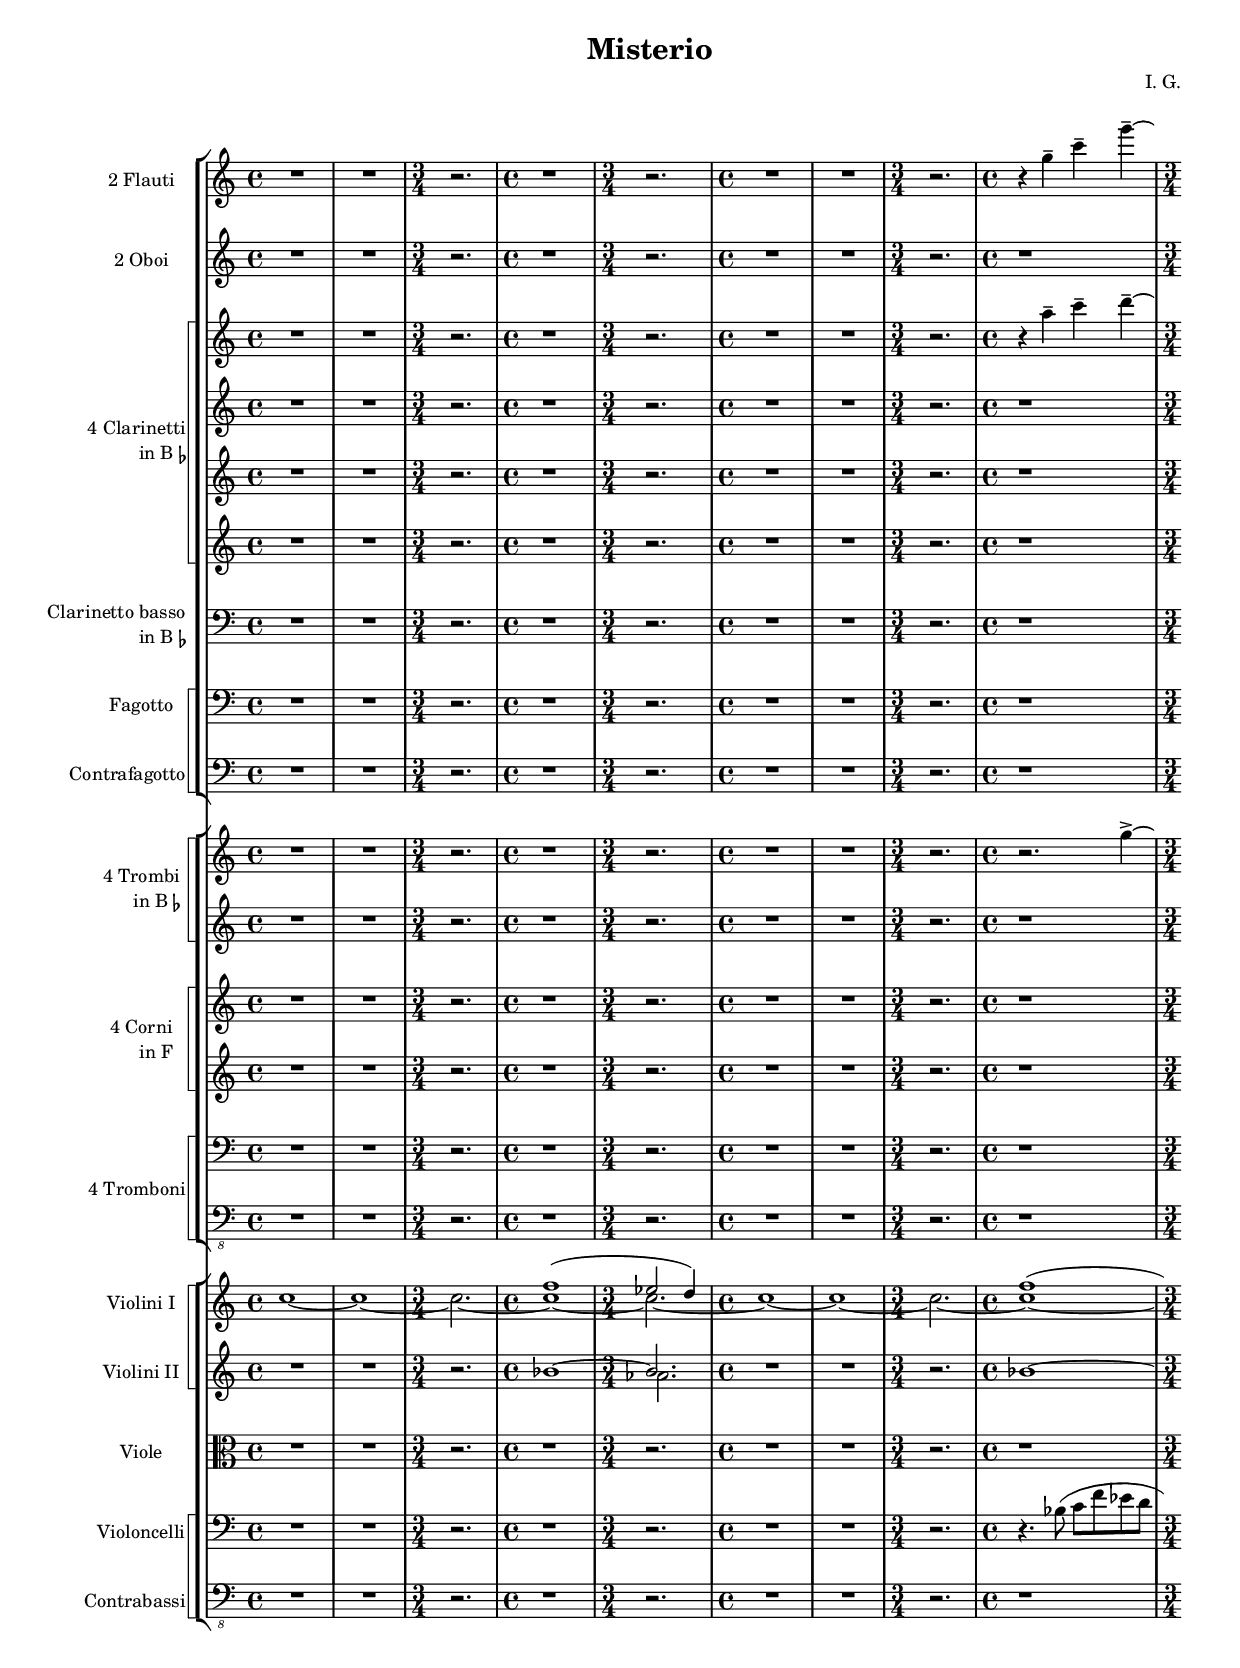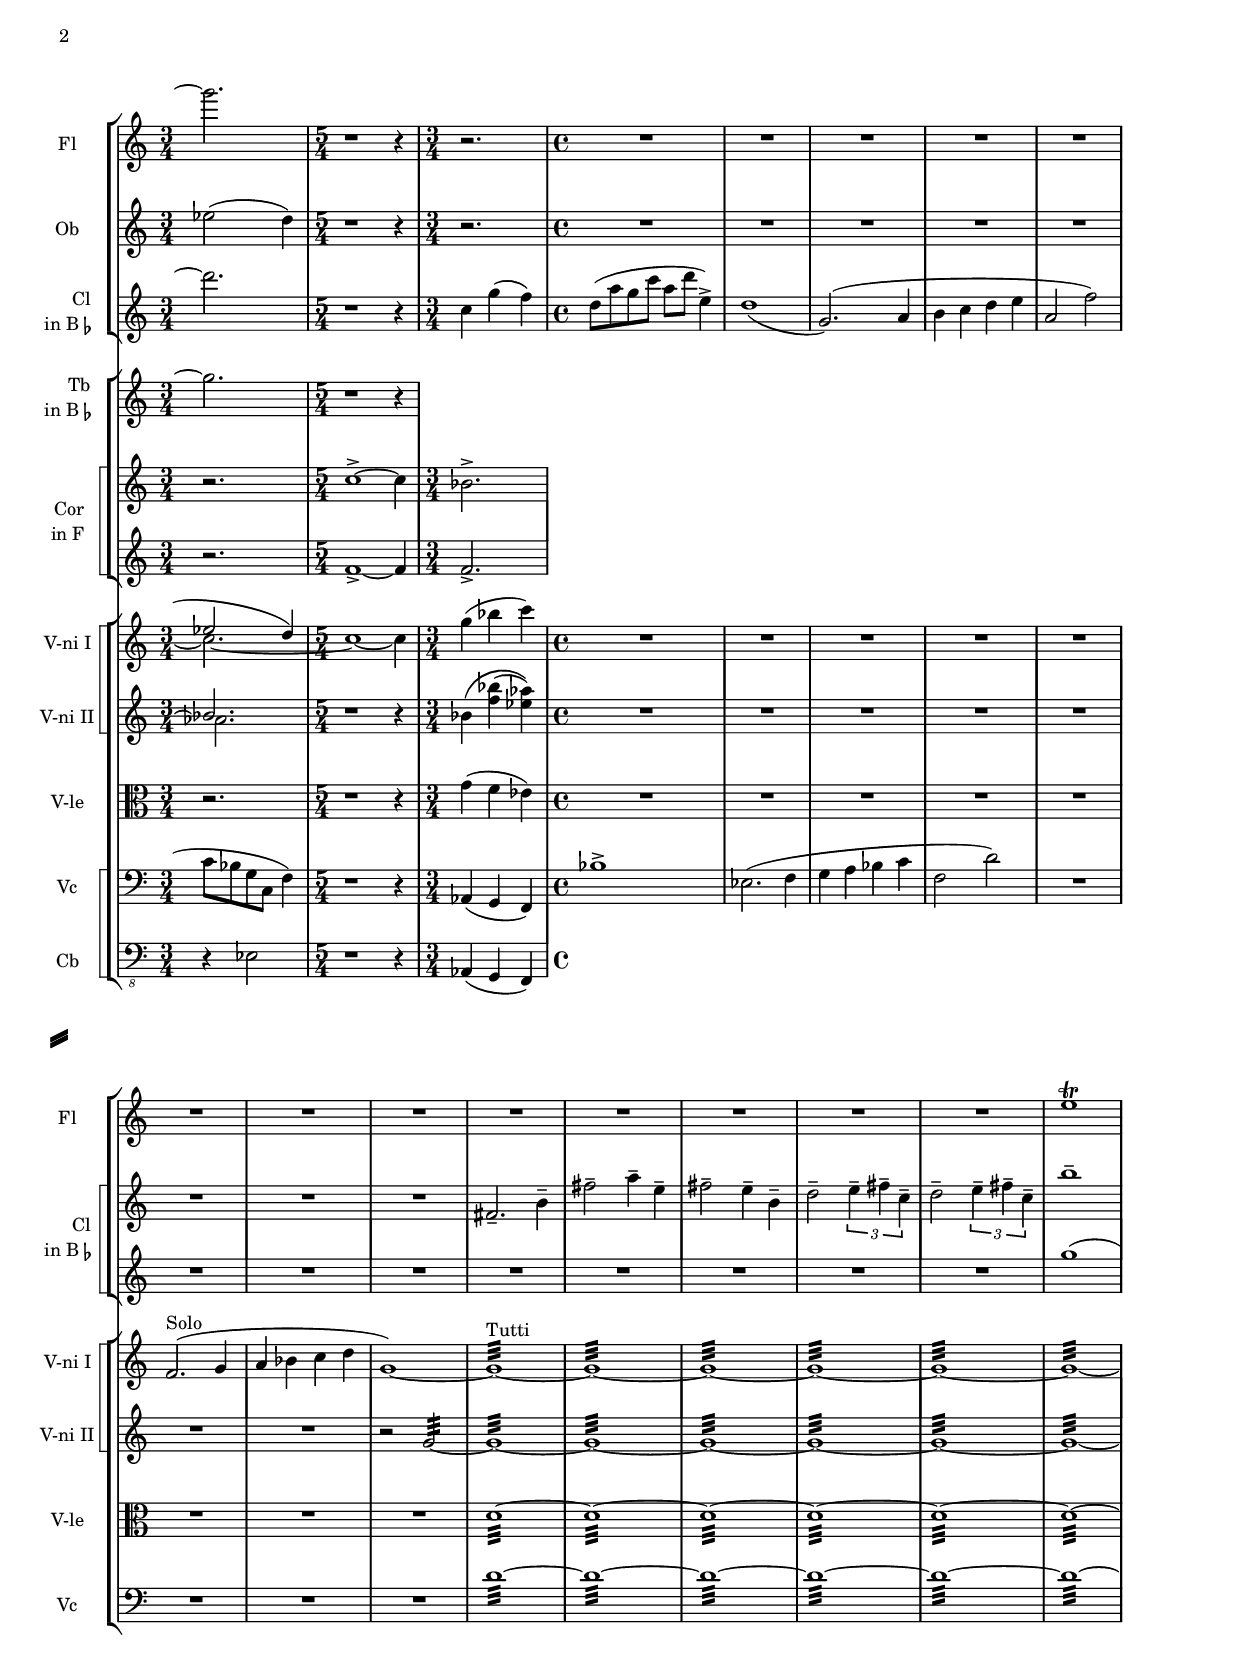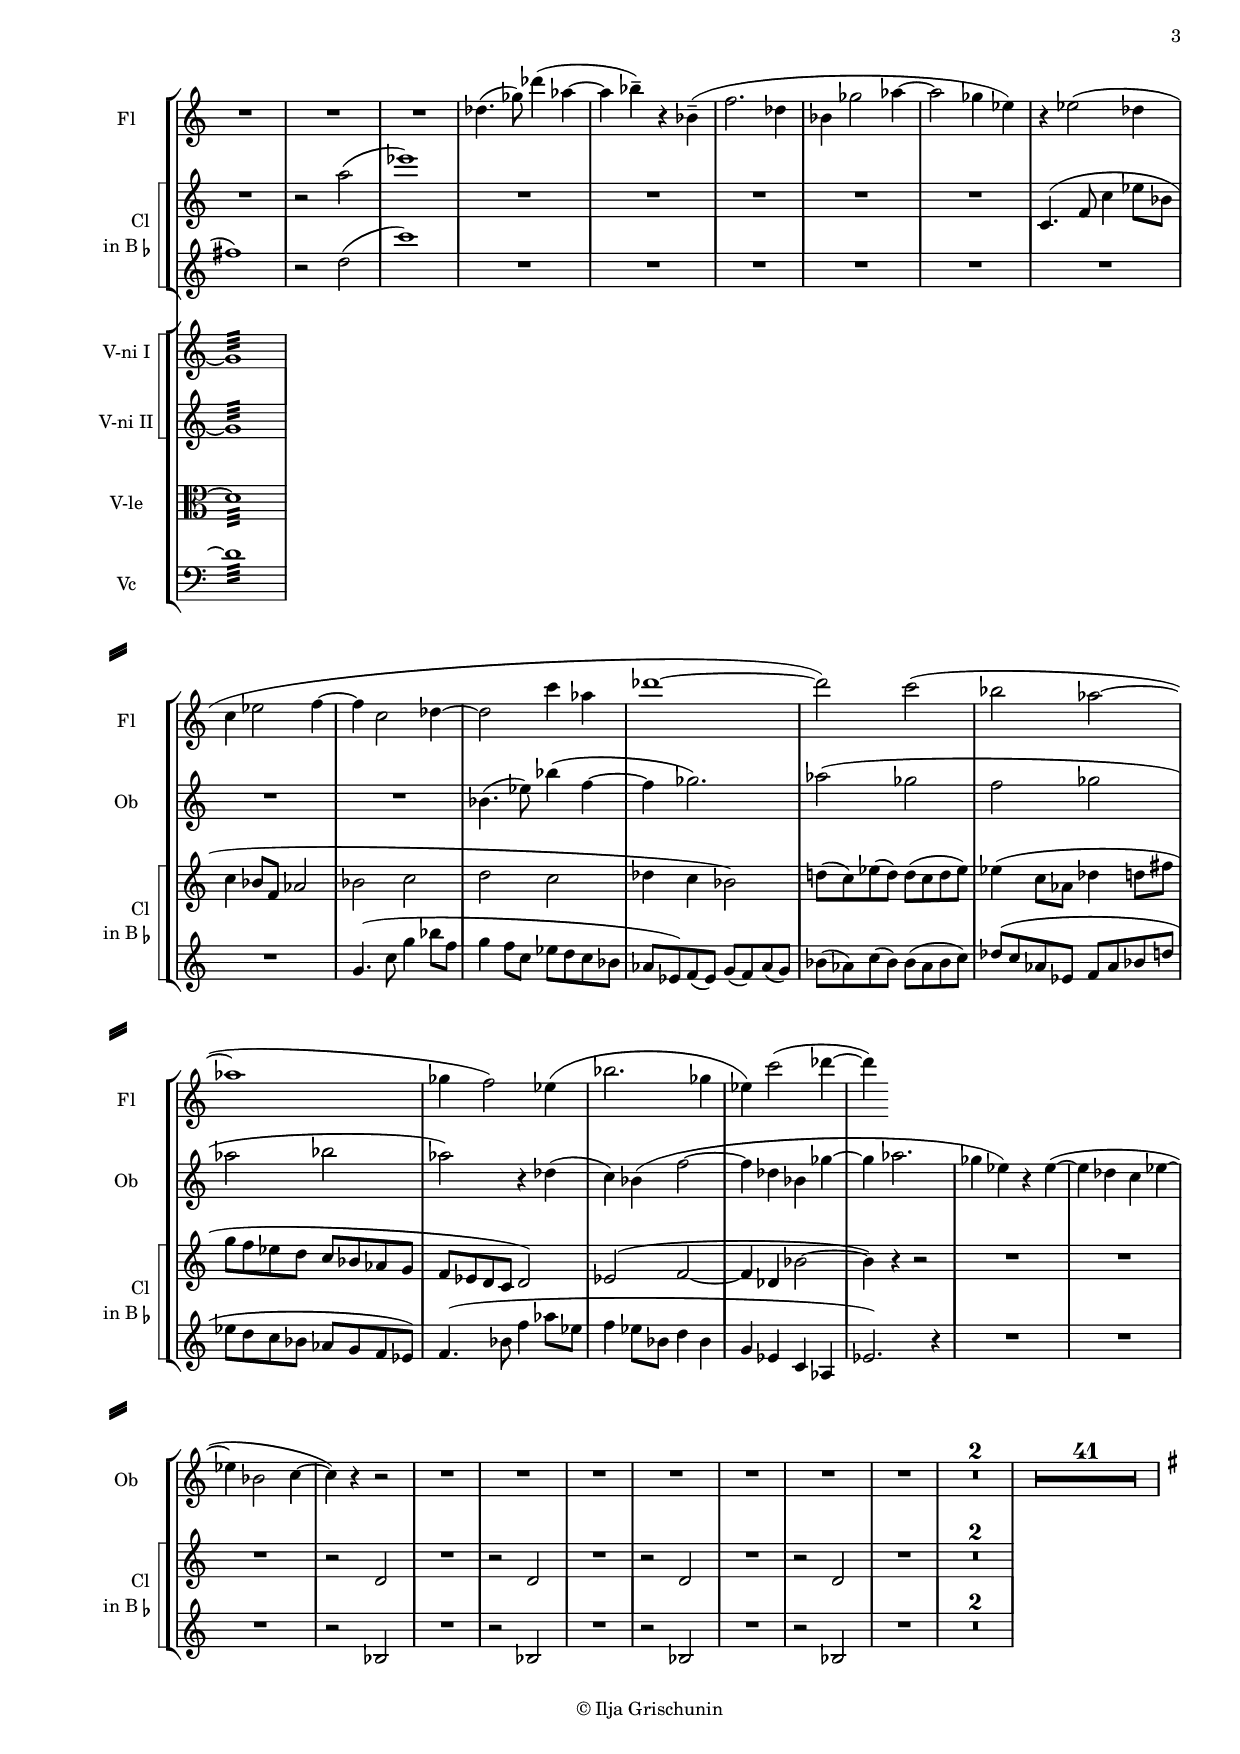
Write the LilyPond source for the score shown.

\version "2.19.15"
%\version "2.18.2"

\language "deutsch"

\header {
  title = "Misterio"
  meter = ""
  composer = "I. G."
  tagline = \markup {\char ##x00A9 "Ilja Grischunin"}
}

#(ly:set-option 'relative-includes #t)
#(set-global-staff-size 16)
\paper {
  system-separator-markup = \slashSeparator
  %#(set-paper-size "a4")
  indent = 1.5\cm  % space for instrumentName
  short-indent = 1.0\cm  % space for shortInstrumentName
  top-system-spacing #'basic-distance = #15
  top-markup-spacing #'basic-distance = #8
  markup-system-spacing #'basic-distance = #26
  system-system-spacing #'basic-distance = #20
  last-bottom-spacing #'basic-distance = #15
  two-sided = ##t
  inner-margin = 20
  outer-margin = 10
}

\layout {
  \context {
    \RemoveEmptyStaffContext
  }
  \context {
    \Score
    \remove "Timing_translator"
    \remove "Default_bar_line_engraver"
  }
  \context {
    \Staff
    \consists "Timing_translator"
    \consists "Default_bar_line_engraver"
  }
}

\version "2.19.15"
%\version "2.18.0"

\language "deutsch"

%%%%%%%%%%%%%%%%%%%%%%%%%%%%%%%%%%%%%%%%%%%%%%%%
fluteEinsMusic = \relative {
  %\override Staff.TimeSignature #'stencil = ##f
  \set Score.skipBars = ##t
  \time 4/4 R1*2
  \time 3/4 r2.
  \time 4/4 r1
  \time 3/4 r2.
  \time 4/4 R1*2
  \time 3/4 r2.
  \time 4/4 r4 g''-- c-- g'--~
  \time 3/4 g2.
  \time 5/4 r1 r4
  \time 3/4 r2.
  \time 4/4 R1*13 e,1\trill R1*3
  des4.( ges8) des'4( as~ as b--) r b,--(
  f'2. des4 b ges'2 as4~ as2 ges4 es)
  r4 es2( des4 c es2 f4~ f c2 des4~ des2 c'4 as des1~
  des2) c( b as~ as1 ges4 f2) es4( b'2. ges4 es) c'2( des4~
  des)
}

%%%%%%%%%%%%%%%%%%%%%%%%%%%%%%%%%%%%%%%%%%%%%%%%
fluteZweiMusic = \relative {
  \set Score.skipBars = ##t
  \time 4/4 R1*2
  \time 3/4 r2.
  \time 4/4 r1
  \time 3/4 r2.
  \time 4/4 R1*2
  \time 3/4 r2.
  \time 4/4 r1
  \time 3/4 r2.
  \time 5/4 r1 r4
  \time 3/4 r2.
  \time 4/4 R1*13 c''1\trill R1*8
  r2. b4( f'2. des4 b ges'2 as4~ as2 ges4 f es des c b)
  des( c) es( des) ges( f es ges f des) ges( f)
  ges2( as4 ges~ ges f es des es2 as \parenthesize a!4)
}

\version "2.19.15"
%\version "2.18.0"
\language "deutsch"

%%%%%%%%%%%%%%%%%%%%%%%%%%%%%%%%%%%%%%%%%%%%%%%%
oboeEinsMusic = \relative {
  %\override Staff.TimeSignature #'stencil = ##f
  \set Score.skipBars = ##t
  \time 4/4 R1*2
  \time 3/4 r2.
  \time 4/4 r1
  \time 3/4 r2.
  \time 4/4 R1*2
  \time 3/4 r2.
  \time 4/4 r1
  \time 3/4 es''2( d4)
  \time 5/4 r1 r4
  \time 3/4 r2.
  \time 4/4 R1*25 b4.( es8) b'4( f~ f ges2.)
  as2( ges f ges as b as) r4 des,( c) b( f'2~
  f4 des b ges'~ ges as2. ges4 es) r es(~
  es des c es~ es b2 c4~ c) r r2 R1*50
  \key g \major
}

%%%%%%%%%%%%%%%%%%%%%%%%%%%%%%%%%%%%%%%%%%%%%%%%
oboeZweiMusic = \relative {
  \set Score.skipBars = ##t
  \time 4/4 R1*2
  \time 3/4 r2.
  \time 4/4 r1
  \time 3/4 r2.
  \time 4/4 R1*2
  \time 3/4 r2.
  \time 4/4 r1
  \time 3/4 r2.
  \time 5/4 r1 r4
  \time 3/4 r2.
  \time 4/4 R1*26 r2. ges'4( des'2. b4 ges es'2 f4~ f2 es4 c)
  r as( b2 as4 ges2) f4( c'2. as4 f des'2 es4~ es2 des4 b)
  r b2( as4 ges b2 f4~ f ges2) r4 R1*50
  \key g \major
}

\version "2.19.15"
%\version "2.18.0"

\language "deutsch"

%%%%%%%%%%%%%%%%%%%%%%%%%%%%%%%%%%%%%%%%%%%%%%%%
clarinetEinsMusic = \relative {
  \set Score.skipBars = ##t
  \time 4/4 R1*2
  \time 3/4 r2.
  \time 4/4 r1
  \time 3/4 r2.
  \time 4/4 R1*2
  \time 3/4 r2.
  \time 4/4 r4 g''-- b-- c--~
  \time 3/4 c2.
  \time 5/4 r1 r4
  \time 3/4 b,4 f'( es)
  \time 4/4 c8( g' f b g c d,4->) c1_(
  f,2.)( g4 a b c d g,2 es') R1*3
  e,2.-- a4-- e'2-- g4-- d-- e2-- d4-- a--
  \repeat unfold 2 {c2-- \tuplet 3/2 {d4-- e-- b--}}
  a'1-- R1 r2 g( des'1)
  R1*5 b,,4.( es8 b'4 des8 as b4 as8 es ges2 as b c b ces4 b as2)
  c!8( b) des( c) c( b c des) des4( b8 ges ces4 c8 e
  f es des c b as ges f es des c b c2) des( es~ es4 ces as'2~ as4) r r2
  R1*3 \repeat unfold 4 {r2 c, R1}
  R1*2
}

%%%%%%%%%%%%%%%%%%%%%%%%%%%%%%%%%%%%%%%%%%%%%%%%
clarinetZweiMusic = \relative {
  \set Score.skipBars = ##t
  \time 4/4 R1*2
  \time 3/4 r2.
  \time 4/4 r1
  \time 3/4 r2.
  \time 4/4 R1*2
  \time 3/4 r2.
  \time 4/4 r1
  \time 3/4 r2.
  \time 5/4 r1 r4
  \time 3/4 r2.
  \time 4/4 R1*13 f''1( e) r2 c( b'1)
  R1*7 f,4.( b8 f'4 as8 es f4 es8 b des c b as
  ges des) es( des) f( es) ges( f) as( ges) b( as) as( ges as b)
  ces( b ges des es ges  as c des c b as ges f es des)
  es4.( as8 es'4 ges8 des es4 des8 as c4 as f des b ges des'2.) r4
  R1*3 \repeat unfold 4 {r2 as R1}
  R1*2
}

\version "2.19.15"
%\version "2.18.0"

\language "deutsch"

%%%%%%%%%%%%%%%%%%%%%%%%%%%%%%%%%%%%%%%%%%%%%%%%
clarinetDreiMusic = \relative {
  \set Score.skipBars = ##t
  \time 4/4 R1*2
  \time 3/4 r2.
  \time 4/4 r1
  \time 3/4 r2.
  \time 4/4 R1*2
  \time 3/4 r2.
  \time 4/4 r1
  \time 3/4 r2.
  \time 5/4 r1 r4
}

%%%%%%%%%%%%%%%%%%%%%%%%%%%%%%%%%%%%%%%%%%%%%%%%
clarinetVierMusic = \relative {
  \set Score.skipBars = ##t
  \time 4/4 R1*2
  \time 3/4 r2.
  \time 4/4 r1
  \time 3/4 r2.
  \time 4/4 R1*2
  \time 3/4 r2.
  \time 4/4 r1
  \time 3/4 r2.
  \time 5/4 r1 r4
}

\version "2.19.15"
%\version "2.18.0"

\language "deutsch"

clarinetBassMusic = \relative {
  \clef bass
  \set Score.skipBars = ##t
  \time 4/4 R1*2
  \time 3/4 r2.
  \time 4/4 r1
  \time 3/4 r2.
  \time 4/4 R1*2
  \time 3/4 r2.
  \time 4/4 r1
  \time 3/4 r2.
  \time 5/4 r1 r4
}

\version "2.19.15"
%\version "2.18.0"

\language "deutsch"

fagottoMusic = \relative {
  \clef bass
  \set Score.skipBars = ##t
  \time 4/4 R1*2
  \time 3/4 r2.
  \time 4/4 r1
  \time 3/4 r2.
  \time 4/4 R1*2
  \time 3/4 r2.
  \time 4/4 r1
  \time 3/4 r2.
  \time 5/4 r1 r4
}

%%%%%%%%%%%%%%%%%%

\version "2.19.15"
%\version "2.18.0"

\language "deutsch"

%%%%%%%%%%%%%%%%%%%%%%%%%%%%%%%%%%%%%%%%%%%%%%%%
trumpetEinsMusic = \relative {
  \set Score.skipBars = ##t
  \time 4/4 R1*2
  \time 3/4 r2.
  \time 4/4 r1
  \time 3/4 r2.
  \time 4/4 R1*2
  \time 3/4 r2.
  \time 4/4 r2. f''4->~
  \time 3/4 f2.
  \time 5/4 r1 r4
}

%%%%%%%%%%%%%%%%%%%%%%%%%%%%%%%%%%%%%%%%%%%%%%%%
trumpetZweiMusic = \relative {
  \set Score.skipBars = ##t
  \time 4/4 R1*2
  \time 3/4 r2.
  \time 4/4 r1
  \time 3/4 r2.
  \time 4/4 R1*2
  \time 3/4 r2.
  \time 4/4 r1
  \time 3/4 r2.
  \time 5/4 r1 r4  
}

\version "2.19.15"
%\version "2.18.0"

\language "deutsch"

%%%%%%%%%%%%%%%%%%%%%%%%%%%%%%%%%%%%%%%%%%%%%%%%
cornoEinsMusic = \relative {
  \set Score.skipBars = ##t
  \time 4/4 R1*2
  \time 3/4 r2.
  \time 4/4 r1
  \time 3/4 r2.
  \time 4/4 R1*2
  \time 3/4 r2.
  \time 4/4 r1
  \time 3/4 r2.
  \time 5/4 f'1->~ f4
  \time 3/4 es2.->
}

%%%%%%%%%%%%%%%%%%%%%%%%%%%%%%%%%%%%%%%%%%%%%%%%
cornoZweiMusic = \relative {
  %\clef bass
  \set Score.skipBars = ##t
  \time 4/4 R1*2
  \time 3/4 r2.
  \time 4/4 r1
  \time 3/4 r2.
  \time 4/4 R1*2
  \time 3/4 r2.
  \time 4/4 r1
  \time 3/4 r2.
  \time 5/4 b1->~ b4
  \time 3/4 b2.->
}

%\include "corno2.ly"
\version "2.19.15"
%\version "2.18.0"

\language "deutsch"

trombonMusic = \relative {
  \clef bass
  \set Score.skipBars = ##t
  \time 4/4 R1*2
  \time 3/4 r2.
  \time 4/4 r1
  \time 3/4 r2.
  \time 4/4 R1*2
  \time 3/4 r2.
  \time 4/4 r1
  \time 3/4 r2.
  \time 5/4 r1 r4
}

\version "2.19.15"
%\version "2.18.0"

\language "deutsch"

tubaMusic = \relative {
  \clef "bass_8"
  \set Score.skipBars = ##t
  \time 4/4 R1*2
  \time 3/4 r2.
  \time 4/4 r1
  \time 3/4 r2.
  \time 4/4 R1*2
  \time 3/4 r2.
  \time 4/4 r1
  \time 3/4 r2.
  \time 5/4 r1 r4
}

%%%%%%%%%%%%%%%%%%

\version "2.18.0"
\language "deutsch"
vniOneMusic = \relative {
  \set Score.skipBars = ##t
  <<
    {
      \time 4/4 s1*2
      \time 3/4 s2.
      \time 4/4 f''1(
      \time 3/4 es2 d4)
      \time 4/4 s1*2
      \time 3/4 s2.
      \time 4/4 f1(
      \time 3/4 es2 d4)
      \time 5/4 s1 s4
    }
    \\
    {
      c1~ c~ c2.~ c1~ c2.~ c1~ c~ c2.~ c1~ c2.~ c1~ c4
    }
  >>
  \time 3/4 g'4( b c)
  \time 4/4 R1*5
  f,,2.(^"Solo" g4 a b c d g,1)~
  \repeat tremolo 32 {g32~^"Tutti"}
  \repeat unfold 5 {
    \repeat tremolo 32 {g32~}
  }
  \repeat tremolo 32 {g32}
}

\version "2.18.0"
\language "deutsch"
\include "noteHeads.ly"
vniTwoMusic = \relative {
  \set Score.skipBars = ##t
  \time 4/4 R1*2
  \time 3/4 r2.
  \time 4/4
  <<
    {
      b'1~
      \time 3/4
      b2.
    }
    \\
    {
      s1 as2.
    }
  >>
  \time 4/4 R1*2
  \time 3/4 r2.
  \time 4/4
  <<
    {
      b1~
      \time 3/4
      b2.
    }
    \\
    {
      s1 as2.
    }
  >>
  \time 5/4 r1 r4
  \time 3/4 b4\( <f' b>(<es as>)\)
  \time 4/4 R1*7 r2
  \repeat tremolo 16 {g,32~}
  \repeat unfold 6 {
    \repeat tremolo 32 {g32~}
  }
  \repeat tremolo 32 {g32}
}

\version "2.19.15"
%\version "2.18.0"

\language "deutsch"

\include "noteHeads.ly"

vleMusic = \relative {
  \clef alto
  \set Score.skipBars = ##t
  \time 4/4 R1*2
  \time 3/4 r2.
  \time 4/4 r1
  \time 3/4 r2.
  \time 4/4 R1*2
  \time 3/4 r2.
  \time 4/4 r1
  \time 3/4 r2.
  \time 5/4 r1 r4
  \time 3/4 g'4( f es)
  \time 4/4 R1*8
  \repeat unfold 6 {
    \repeat tremolo 32 {d32~}
  }
  \repeat tremolo 32 {d32}
}

\version "2.19.15"
%\version "2.18.0"

\language "deutsch"

vcMusic = \relative {
  \clef bass
  \set Score.skipBars = ##t
  \time 4/4 R1*2
  \time 3/4 r2.
  \time 4/4 r1
  \time 3/4 r2.
  \time 4/4 R1*2
  \time 3/4 r2.
  \time 4/4 r4. b8( c f es d
  \time 3/4 c b g c, f4)
  \time 5/4 r1 r4
  \time 3/4 as,4( g f)
  \time 4/4 b'1->
  es,2.( f4 g a b c f,2 d') R1*4
  \repeat unfold 6 {
    \repeat tremolo 32 {d32~}
  }
  \repeat tremolo 32 {d32}
}

\version "2.19.15"
%\version "2.18.2"

\language "deutsch"

makeOctaves =
#(define-music-function (parser location arg mus)
   (integer? ly:music?)
   #{<<  \withMusicProperty #'to-relative-callback
         #(lambda (m p)
            (let ((mu (ly:music-property m 'element)))
              (ly:music-transpose mu (ly:make-pitch (- arg) 0 0))
              (ly:make-music-relative! mu p)
              (ly:music-transpose mu (ly:make-pitch arg 0 0)))
            p)
         \transpose c' $(ly:make-pitch arg 0 0) $mus
         $mus
     >>
   #})

cbMusic = \relative {
  \clef "bass_8"
  \set Score.skipBars = ##t
  \time 4/4 R1*2
  \time 3/4 r2.
  \time 4/4 r1
  \time 3/4 r2.
  \time 4/4 R1*2
  \time 3/4 r2.
  \time 4/4 r1
  \time 3/4 r4 es,2
  \time 5/4 r1 r4
  \time 3/4 as,4( g f)
  \time 4/4
}

%%%%%%%%%%%%%%%%%%

\score {
  <<
    \new StaffGroup = "StaffGroup_woodwinds" <<
      \new StaffGroup = "GrandStaff_flute" \with {
        instrumentName = \markup {
          \right-column {
            "2 Flauti"
          }
        }
        shortInstrumentName = \markup {
          \right-column {
            "Fl"
          }
        }
        systemStartDelimiter = #'SystemStartSquare
      }
      <<
        \new Staff = "Staff_flute" {
          \fluteEinsMusic
        }
        %{\new Staff = "Staff_flute" {
          \fluteZweiMusic
        %}
      >>
      \new StaffGroup = "GrandStaff_oboe" \with {
        instrumentName = \markup {
          \right-column {
            "2 Oboi"
          }
        }
        shortInstrumentName = \markup {
          \right-column {
            "Ob"
          }
        }
        systemStartDelimiter = #'SystemStartSquare
      }
      <<
        \new Staff = "Staff_oboe" {
          \oboeEinsMusic
        }
        %{\new Staff = "Staff_oboe" {
          \oboeZweiMusic
        %}
      >>
      \new StaffGroup = "GrandStaff_clarinetto" \with {
        instrumentName = \markup {
          \right-column {
            "4 Clarinetti"
            \line { "in B" \smaller \flat }
          }
        }
        shortInstrumentName = \markup {
          \right-column {
            "Cl"
            \line { "in B" \smaller \flat }
          }
        }
        systemStartDelimiter = #'SystemStartSquare
      }
      <<
        \new Staff = "Staff_clarinet1" {
          \transpose b c'
          \clarinetEinsMusic
        }

        \new Staff = "Staff_clarinet2" {
          \transpose b c'
          \clarinetZweiMusic
        }
        \new Staff = "Staff_clarinet1" {
          \transpose b c'
          \clarinetDreiMusic
        }
        \new Staff = "Staff_clarinet2" {
          \transpose b c'
          \clarinetVierMusic
        }
      >>
      \new Staff = "Staff_ClarinetBass" {
        \set Staff.instrumentName = \markup {
          \right-column {
            "Clarinetto basso"
            \line { "in B" \smaller \flat }
          }
        }
        \set Staff.shortInstrumentName = \markup {
          \right-column {
            "BCl"
            \line { "in B" \smaller \flat }
          }
        }
        \transpose b, c'
        \clarinetBassMusic
      }
      \new StaffGroup = "GrandStaff_fagotti" \with {
        systemStartDelimiter = #'SystemStartSquare
      }
      <<
        \new Staff = "Staff_fagotto" {
          \set Staff.instrumentName = #"Fagotto"
          \set Staff.shortInstrumentName = #"Fag"
          \fagottoMusic
        }
        \new Staff = "Staff_fagotto" {
          \set Staff.instrumentName = #"Contrafagotto"
          \set Staff.shortInstrumentName = #"CFag"
          \fagottoMusic
        }
      >>
    >>

    \new StaffGroup = "StaffGroup_brass" <<
      \new StaffGroup = "GrandStaff_trombi" \with {
        instrumentName = \markup {
          \right-column {
            "4 Trombi"
            \line { "in B" \smaller \flat }
          }
        }
        shortInstrumentName = \markup {
          \right-column {
            "Tb"
            \line { "in B" \smaller \flat }
          }
        }
        systemStartDelimiter = #'SystemStartSquare
      }
      <<
        \new Staff = "Staff_trumpet1" {
          \transpose b c'
          \trumpetEinsMusic
        }
        \new Staff = "Staff_trumpet2" {
          \transpose b c'
          \trumpetZweiMusic
        }
      >>
      \new StaffGroup = "GrandStaff_corni" \with {
        instrumentName = \markup {
          \right-column {
            "4 Corni"
            \line { "in F" }
          }
        }
        shortInstrumentName = \markup {
          \right-column {
            "Cor"
            \line { "in F" }
          }
        }
        systemStartDelimiter = #'SystemStartSquare
      }
      <<
        \new Staff = "Staff_hornI" {
          \transpose f c'
          \cornoEinsMusic
        }
        \new Staff = "Staff_horn2" {
          \transpose f c'
          \cornoZweiMusic
        }
      >>
      \new StaffGroup = "GrandStaff_trombon" \with {
        instrumentName = \markup {
          \right-column {
            "4 Tromboni"
          }
        }
        shortInstrumentName = \markup {
          \right-column {
            "Trb"
          }
        }
        systemStartDelimiter = #'SystemStartSquare
      }
      <<
        \new Staff = "Staff_trombon1" {
          \trombonMusic
        }

        \new Staff = "Staff_trombon2" {
          \tubaMusic
        }
      >>
    >>
    \new StaffGroup = "StaffGroup_strings" <<
      \new StaffGroup = "GrandStaff_violins" \with {
        systemStartDelimiter = #'SystemStartSquare
      }
      <<
        \new Staff = "Staff_violinI" {
          \set Staff.instrumentName = #"Violini I"
          \set Staff.shortInstrumentName = #"V-ni I"
          \vniOneMusic
        }

        \new Staff = "Staff_violinII" {
          \set Staff.instrumentName = #"Violini II"
          \set Staff.shortInstrumentName = #"V-ni II"
          \vniTwoMusic
        }
      >>
      \new Staff = "Staff_viola" {
        \set Staff.instrumentName = #"Viole"
        \set Staff.shortInstrumentName = #"V-le"
        \vleMusic
      }

      \new StaffGroup = "GrandStaff_bassi" \with {
        systemStartDelimiter = #'SystemStartSquare
      }
      <<
        \new Staff = "Staff_cello" {
          \set Staff.instrumentName = #"Violoncelli"
          \set Staff.shortInstrumentName = #"Vc"
          \vcMusic
        }
        \new Staff = "Staff_bass" {
          \set Staff.instrumentName = #"Contrabassi"
          \set Staff.shortInstrumentName = #"Cb"
          \cbMusic
        }
      >>
    >>
  >>
}